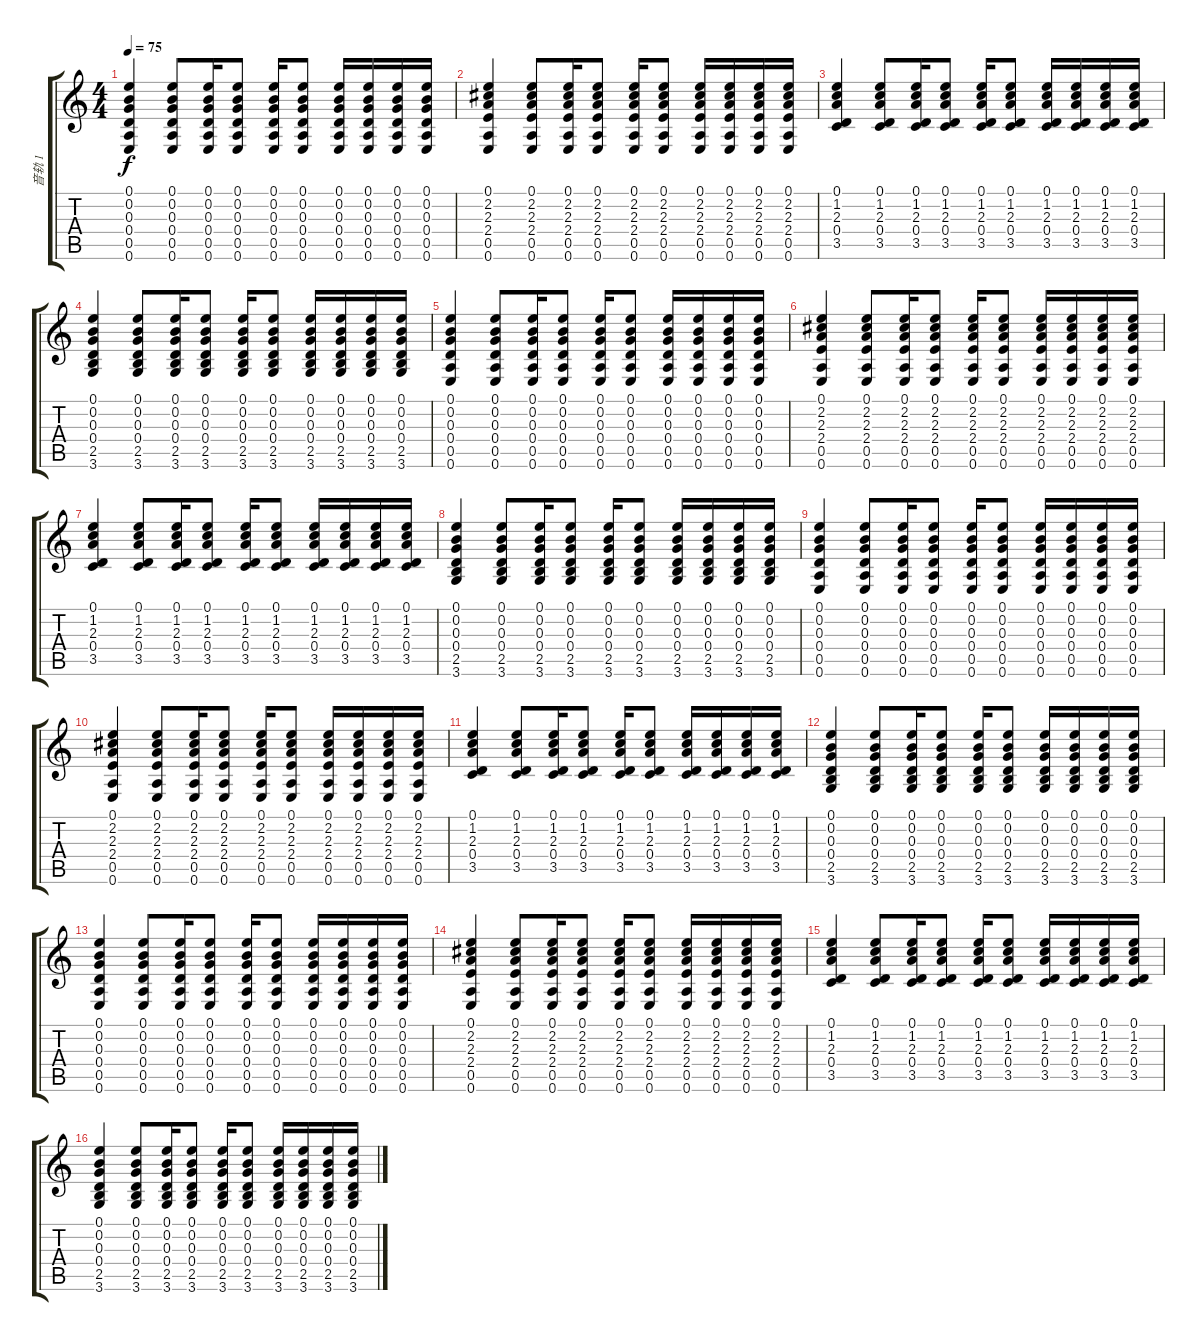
\track ("音轨 1" "音轨 1") {instrument electricguitarjazz}
\staff {score tabs}
\tuning (E4 B3 G3 D3 A2 E2) {hide}
\ts (4 4)
\tempo 75
\clef g2
\ks c
(0.1 0.2 0.3 0.4 0.5 0.6).4{dy f instrument electricguitarclean} (0.1 0.2 0.3 0.4 0.5 0.6).8 (0.1 0.2 0.3 0.4 0.5 0.6).16 (0.1 0.2 0.3 0.4 0.5 0.6).8 (0.1 0.2 0.3 0.4 0.5 0.6).16 (0.1 0.2 0.3 0.4 0.5 0.6).8 (0.1 0.2 0.3 0.4 0.5 0.6).16 (0.1 0.2 0.3 0.4 0.5 0.6).16 (0.1 0.2 0.3 0.4 0.5 0.6).16 (0.1 0.2 0.3 0.4 0.5 0.6).16 |
(0.1 2.2 2.3 2.4 0.5 0.6).4{instrument electricguitarclean} (0.1 2.2 2.3 2.4 0.5 0.6).8 (0.1 2.2 2.3 2.4 0.5 0.6).16 (0.1 2.2 2.3 2.4 0.5 0.6).8 (0.1 2.2 2.3 2.4 0.5 0.6).16 (0.1 2.2 2.3 2.4 0.5 0.6).8 (0.1 2.2 2.3 2.4 0.5 0.6).16 (0.1 2.2 2.3 2.4 0.5 0.6).16 (0.1 2.2 2.3 2.4 0.5 0.6).16 (0.1 2.2 2.3 2.4 0.5 0.6).16 |
(0.1 1.2 2.3 0.4 3.5).4{instrument electricguitarclean} (0.1 1.2 2.3 0.4 3.5).8 (0.1 1.2 2.3 0.4 3.5).16 (0.1 1.2 2.3 0.4 3.5).8 (0.1 1.2 2.3 0.4 3.5).16 (0.1 1.2 2.3 0.4 3.5).8 (0.1 1.2 2.3 0.4 3.5).16 (0.1 1.2 2.3 0.4 3.5).16 (0.1 1.2 2.3 0.4 3.5).16 (0.1 1.2 2.3 0.4 3.5).16 |
(0.1 0.2 0.3 0.4 2.5 3.6).4{instrument electricguitarclean} (0.1 0.2 0.3 0.4 2.5 3.6).8 (0.1 0.2 0.3 0.4 2.5 3.6).16 (0.1 0.2 0.3 0.4 2.5 3.6).8 (0.1 0.2 0.3 0.4 2.5 3.6).16 (0.1 0.2 0.3 0.4 2.5 3.6).8 (0.1 0.2 0.3 0.4 2.5 3.6).16 (0.1 0.2 0.3 0.4 2.5 3.6).16 (0.1 0.2 0.3 0.4 2.5 3.6).16 (0.1 0.2 0.3 0.4 2.5 3.6).16 |
(0.1 0.2 0.3 0.4 0.5 0.6).4{instrument electricguitarclean} (0.1 0.2 0.3 0.4 0.5 0.6).8 (0.1 0.2 0.3 0.4 0.5 0.6).16 (0.1 0.2 0.3 0.4 0.5 0.6).8 (0.1 0.2 0.3 0.4 0.5 0.6).16 (0.1 0.2 0.3 0.4 0.5 0.6).8 (0.1 0.2 0.3 0.4 0.5 0.6).16 (0.1 0.2 0.3 0.4 0.5 0.6).16 (0.1 0.2 0.3 0.4 0.5 0.6).16 (0.1 0.2 0.3 0.4 0.5 0.6).16 |
(0.1 2.2 2.3 2.4 0.5 0.6).4{instrument electricguitarclean} (0.1 2.2 2.3 2.4 0.5 0.6).8 (0.1 2.2 2.3 2.4 0.5 0.6).16 (0.1 2.2 2.3 2.4 0.5 0.6).8 (0.1 2.2 2.3 2.4 0.5 0.6).16 (0.1 2.2 2.3 2.4 0.5 0.6).8 (0.1 2.2 2.3 2.4 0.5 0.6).16 (0.1 2.2 2.3 2.4 0.5 0.6).16 (0.1 2.2 2.3 2.4 0.5 0.6).16 (0.1 2.2 2.3 2.4 0.5 0.6).16 |
(0.1 1.2 2.3 0.4 3.5).4{instrument electricguitarclean} (0.1 1.2 2.3 0.4 3.5).8 (0.1 1.2 2.3 0.4 3.5).16 (0.1 1.2 2.3 0.4 3.5).8 (0.1 1.2 2.3 0.4 3.5).16 (0.1 1.2 2.3 0.4 3.5).8 (0.1 1.2 2.3 0.4 3.5).16 (0.1 1.2 2.3 0.4 3.5).16 (0.1 1.2 2.3 0.4 3.5).16 (0.1 1.2 2.3 0.4 3.5).16 |
(0.1 0.2 0.3 0.4 2.5 3.6).4{instrument electricguitarclean} (0.1 0.2 0.3 0.4 2.5 3.6).8 (0.1 0.2 0.3 0.4 2.5 3.6).16 (0.1 0.2 0.3 0.4 2.5 3.6).8 (0.1 0.2 0.3 0.4 2.5 3.6).16 (0.1 0.2 0.3 0.4 2.5 3.6).8 (0.1 0.2 0.3 0.4 2.5 3.6).16 (0.1 0.2 0.3 0.4 2.5 3.6).16 (0.1 0.2 0.3 0.4 2.5 3.6).16 (0.1 0.2 0.3 0.4 2.5 3.6).16 |
(0.1 0.2 0.3 0.4 0.5 0.6).4{instrument electricguitarclean} (0.1 0.2 0.3 0.4 0.5 0.6).8 (0.1 0.2 0.3 0.4 0.5 0.6).16 (0.1 0.2 0.3 0.4 0.5 0.6).8 (0.1 0.2 0.3 0.4 0.5 0.6).16 (0.1 0.2 0.3 0.4 0.5 0.6).8 (0.1 0.2 0.3 0.4 0.5 0.6).16 (0.1 0.2 0.3 0.4 0.5 0.6).16 (0.1 0.2 0.3 0.4 0.5 0.6).16 (0.1 0.2 0.3 0.4 0.5 0.6).16 |
(0.1 2.2 2.3 2.4 0.5 0.6).4{instrument electricguitarclean} (0.1 2.2 2.3 2.4 0.5 0.6).8 (0.1 2.2 2.3 2.4 0.5 0.6).16 (0.1 2.2 2.3 2.4 0.5 0.6).8 (0.1 2.2 2.3 2.4 0.5 0.6).16 (0.1 2.2 2.3 2.4 0.5 0.6).8 (0.1 2.2 2.3 2.4 0.5 0.6).16 (0.1 2.2 2.3 2.4 0.5 0.6).16 (0.1 2.2 2.3 2.4 0.5 0.6).16 (0.1 2.2 2.3 2.4 0.5 0.6).16 |
(0.1 1.2 2.3 0.4 3.5).4{instrument electricguitarclean} (0.1 1.2 2.3 0.4 3.5).8 (0.1 1.2 2.3 0.4 3.5).16 (0.1 1.2 2.3 0.4 3.5).8 (0.1 1.2 2.3 0.4 3.5).16 (0.1 1.2 2.3 0.4 3.5).8 (0.1 1.2 2.3 0.4 3.5).16 (0.1 1.2 2.3 0.4 3.5).16 (0.1 1.2 2.3 0.4 3.5).16 (0.1 1.2 2.3 0.4 3.5).16 |
(0.1 0.2 0.3 0.4 2.5 3.6).4{instrument electricguitarclean} (0.1 0.2 0.3 0.4 2.5 3.6).8 (0.1 0.2 0.3 0.4 2.5 3.6).16 (0.1 0.2 0.3 0.4 2.5 3.6).8 (0.1 0.2 0.3 0.4 2.5 3.6).16 (0.1 0.2 0.3 0.4 2.5 3.6).8 (0.1 0.2 0.3 0.4 2.5 3.6).16 (0.1 0.2 0.3 0.4 2.5 3.6).16 (0.1 0.2 0.3 0.4 2.5 3.6).16 (0.1 0.2 0.3 0.4 2.5 3.6).16 |
(0.1 0.2 0.3 0.4 0.5 0.6).4{instrument electricguitarclean} (0.1 0.2 0.3 0.4 0.5 0.6).8 (0.1 0.2 0.3 0.4 0.5 0.6).16 (0.1 0.2 0.3 0.4 0.5 0.6).8 (0.1 0.2 0.3 0.4 0.5 0.6).16 (0.1 0.2 0.3 0.4 0.5 0.6).8 (0.1 0.2 0.3 0.4 0.5 0.6).16 (0.1 0.2 0.3 0.4 0.5 0.6).16 (0.1 0.2 0.3 0.4 0.5 0.6).16 (0.1 0.2 0.3 0.4 0.5 0.6).16 |
(0.1 2.2 2.3 2.4 0.5 0.6).4{instrument electricguitarclean} (0.1 2.2 2.3 2.4 0.5 0.6).8 (0.1 2.2 2.3 2.4 0.5 0.6).16 (0.1 2.2 2.3 2.4 0.5 0.6).8 (0.1 2.2 2.3 2.4 0.5 0.6).16 (0.1 2.2 2.3 2.4 0.5 0.6).8 (0.1 2.2 2.3 2.4 0.5 0.6).16 (0.1 2.2 2.3 2.4 0.5 0.6).16 (0.1 2.2 2.3 2.4 0.5 0.6).16 (0.1 2.2 2.3 2.4 0.5 0.6).16 |
(0.1 1.2 2.3 0.4 3.5).4{instrument electricguitarclean} (0.1 1.2 2.3 0.4 3.5).8 (0.1 1.2 2.3 0.4 3.5).16 (0.1 1.2 2.3 0.4 3.5).8 (0.1 1.2 2.3 0.4 3.5).16 (0.1 1.2 2.3 0.4 3.5).8 (0.1 1.2 2.3 0.4 3.5).16 (0.1 1.2 2.3 0.4 3.5).16 (0.1 1.2 2.3 0.4 3.5).16 (0.1 1.2 2.3 0.4 3.5).16 |
(0.1 0.2 0.3 0.4 2.5 3.6).4{instrument electricguitarclean} (0.1 0.2 0.3 0.4 2.5 3.6).8 (0.1 0.2 0.3 0.4 2.5 3.6).16 (0.1 0.2 0.3 0.4 2.5 3.6).8 (0.1 0.2 0.3 0.4 2.5 3.6).16 (0.1 0.2 0.3 0.4 2.5 3.6).8 (0.1 0.2 0.3 0.4 2.5 3.6).16 (0.1 0.2 0.3 0.4 2.5 3.6).16 (0.1 0.2 0.3 0.4 2.5 3.6).16 (0.1 0.2 0.3 0.4 2.5 3.6).16
